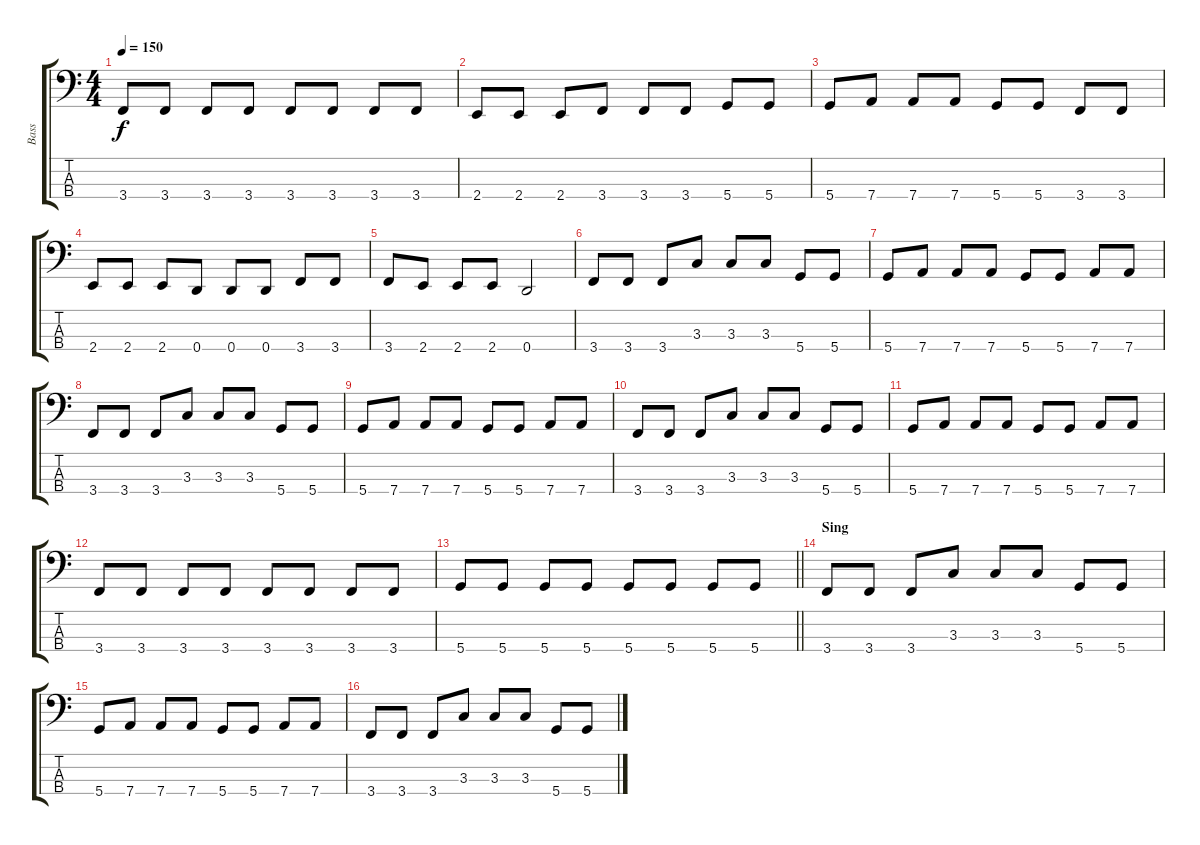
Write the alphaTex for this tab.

\track ("Bass" "Bass") {instrument electricbasspick}
\staff {score tabs}
\tuning (G2 D2 A1 D1) {hide}
\ts (4 4)
\tempo 150
\clef f4
\ks c
3.4.8{dy f} 3.4.8 3.4.8 3.4.8 3.4.8 3.4.8 3.4.8 3.4.8 |
2.4.8 2.4.8 2.4.8 3.4.8 3.4.8 3.4.8 5.4.8 5.4.8 |
5.4.8 7.4.8 7.4.8 7.4.8 5.4.8 5.4.8 3.4.8 3.4.8 |
2.4.8 2.4.8 2.4.8 0.4.8 0.4.8 0.4.8 3.4.8 3.4.8 |
3.4.8 2.4.8 2.4.8 2.4.8 0.4.2 |
3.4.8 3.4.8 3.4.8 3.3.8 3.3.8 3.3.8 5.4.8 5.4.8 |
5.4.8 7.4.8 7.4.8 7.4.8 5.4.8 5.4.8 7.4.8 7.4.8 |
3.4.8 3.4.8 3.4.8 3.3.8 3.3.8 3.3.8 5.4.8 5.4.8 |
5.4.8 7.4.8 7.4.8 7.4.8 5.4.8 5.4.8 7.4.8 7.4.8 |
3.4.8 3.4.8 3.4.8 3.3.8 3.3.8 3.3.8 5.4.8 5.4.8 |
5.4.8 7.4.8 7.4.8 7.4.8 5.4.8 5.4.8 7.4.8 7.4.8 |
3.4.8 3.4.8 3.4.8 3.4.8 3.4.8 3.4.8 3.4.8 3.4.8 |
\barLineRight lightlight
5.4.8 5.4.8 5.4.8 5.4.8 5.4.8 5.4.8 5.4.8 5.4.8 |
\section ("" "Sing")
3.4.8 3.4.8 3.4.8 3.3.8 3.3.8 3.3.8 5.4.8 5.4.8 |
5.4.8 7.4.8 7.4.8 7.4.8 5.4.8 5.4.8 7.4.8 7.4.8 |
3.4.8 3.4.8 3.4.8 3.3.8 3.3.8 3.3.8 5.4.8 5.4.8
